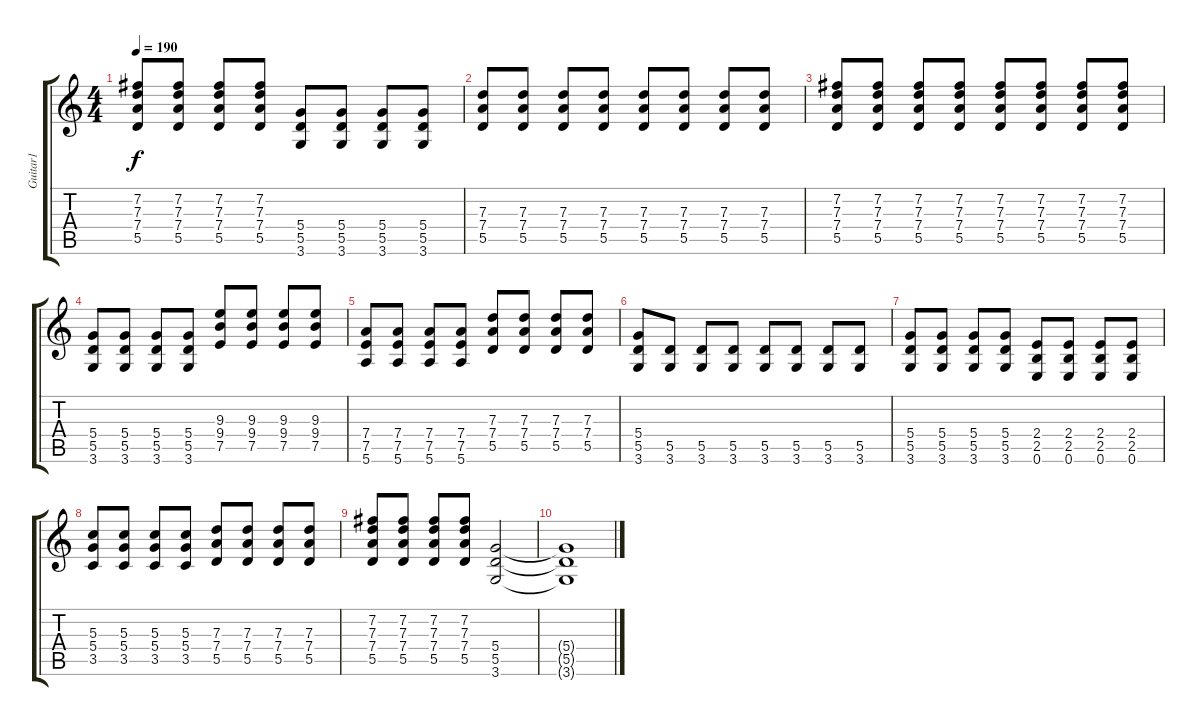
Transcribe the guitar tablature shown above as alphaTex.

\track ("Guitar1" "Guitar1") {instrument overdrivenguitar}
\staff {score tabs}
\tuning (E4 B3 G3 D3 A2 E2) {hide}
\ts (4 4)
\tempo 190
\clef g2
\ks c
(7.2 7.3 7.4 5.5).8{dy f} (7.2 7.3 7.4 5.5).8 (7.2 7.3 7.4 5.5).8 (7.2 7.3 7.4 5.5).8 (5.4 5.5 3.6).8 (5.4 5.5 3.6).8 (5.4 5.5 3.6).8 (5.4 5.5 3.6).8 |
(7.3 7.4 5.5).8 (7.3 7.4 5.5).8 (7.3 7.4 5.5).8 (7.3 7.4 5.5).8 (7.3 7.4 5.5).8 (7.3 7.4 5.5).8 (7.3 7.4 5.5).8 (7.3 7.4 5.5).8 |
(7.2 7.3 7.4 5.5).8 (7.2 7.3 7.4 5.5).8 (7.2 7.3 7.4 5.5).8 (7.2 7.3 7.4 5.5).8 (7.2 7.3 7.4 5.5).8 (7.2 7.3 7.4 5.5).8 (7.2 7.3 7.4 5.5).8 (7.2 7.3 7.4 5.5).8 |
(5.4 5.5 3.6).8 (5.4 5.5 3.6).8 (5.4 5.5 3.6).8 (5.4 5.5 3.6).8 (9.3 9.4 7.5).8 (9.3 9.4 7.5).8 (9.3 9.4 7.5).8 (9.3 9.4 7.5).8 |
(7.4 7.5 5.6).8 (7.4 7.5 5.6).8 (7.4 7.5 5.6).8 (7.4 7.5 5.6).8 (7.3 7.4 5.5).8 (7.3 7.4 5.5).8 (7.3 7.4 5.5).8 (7.3 7.4 5.5).8 |
(5.4 5.5 3.6).8 (5.5 3.6).8 (5.5 3.6).8 (5.5 3.6).8 (5.5 3.6).8 (5.5 3.6).8 (5.5 3.6).8 (5.5 3.6).8 |
(5.4 5.5 3.6).8 (5.4 5.5 3.6).8 (5.4 5.5 3.6).8 (5.4 5.5 3.6).8 (2.4 2.5 0.6).8 (2.4 2.5 0.6).8 (2.4 2.5 0.6).8 (2.4 2.5 0.6).8 |
(5.3 5.4 3.5).8 (5.3 5.4 3.5).8 (5.3 5.4 3.5).8 (5.3 5.4 3.5).8 (7.3 7.4 5.5).8 (7.3 7.4 5.5).8 (7.3 7.4 5.5).8 (7.3 7.4 5.5).8 |
(7.2 7.3 7.4 5.5).8 (7.2 7.3 7.4 5.5).8 (7.2 7.3 7.4 5.5).8 (7.2 7.3 7.4 5.5).8 (5.4 5.5 3.6).2 |
(5.4{t} 5.5{t} 3.6{t}).1
